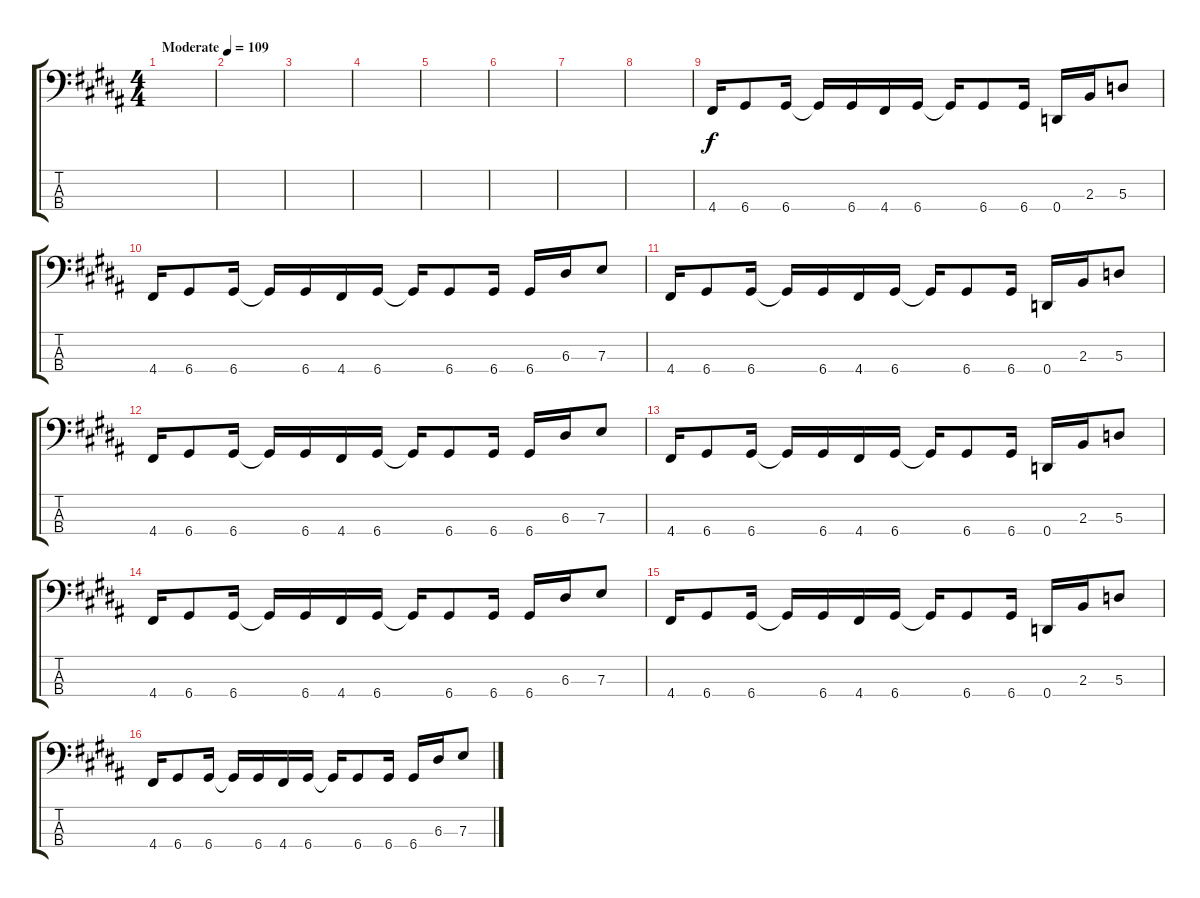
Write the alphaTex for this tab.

\track "" {instrument electricbassfinger}
\staff {score tabs}
\tuning (G2 D2 A1 D1) {hide}
\ts (4 4)
\tempo (109 "Moderate")
\clef f4
\ks g#minor
|
|
|
|
|
|
|
|
4.4.16 6.4.8 6.4.16 6.4{t}.16 6.4.16 4.4.16 6.4.16 6.4{t}.16 6.4.8 6.4.16 0.4.16 2.3.16 5.3.8 |
4.4.16 6.4.8 6.4.16 6.4{t}.16 6.4.16 4.4.16 6.4.16 6.4{t}.16 6.4.8 6.4.16 6.4.16 6.3.16 7.3.8 |
4.4.16 6.4.8 6.4.16 6.4{t}.16 6.4.16 4.4.16 6.4.16 6.4{t}.16 6.4.8 6.4.16 0.4.16 2.3.16 5.3.8 |
4.4.16 6.4.8 6.4.16 6.4{t}.16 6.4.16 4.4.16 6.4.16 6.4{t}.16 6.4.8 6.4.16 6.4.16 6.3.16 7.3.8 |
4.4.16 6.4.8 6.4.16 6.4{t}.16 6.4.16 4.4.16 6.4.16 6.4{t}.16 6.4.8 6.4.16 0.4.16 2.3.16 5.3.8 |
4.4.16 6.4.8 6.4.16 6.4{t}.16 6.4.16 4.4.16 6.4.16 6.4{t}.16 6.4.8 6.4.16 6.4.16 6.3.16 7.3.8 |
4.4.16 6.4.8 6.4.16 6.4{t}.16 6.4.16 4.4.16 6.4.16 6.4{t}.16 6.4.8 6.4.16 0.4.16 2.3.16 5.3.8 |
4.4.16 6.4.8 6.4.16 6.4{t}.16 6.4.16 4.4.16 6.4.16 6.4{t}.16 6.4.8 6.4.16 6.4.16 6.3.16 7.3.8
